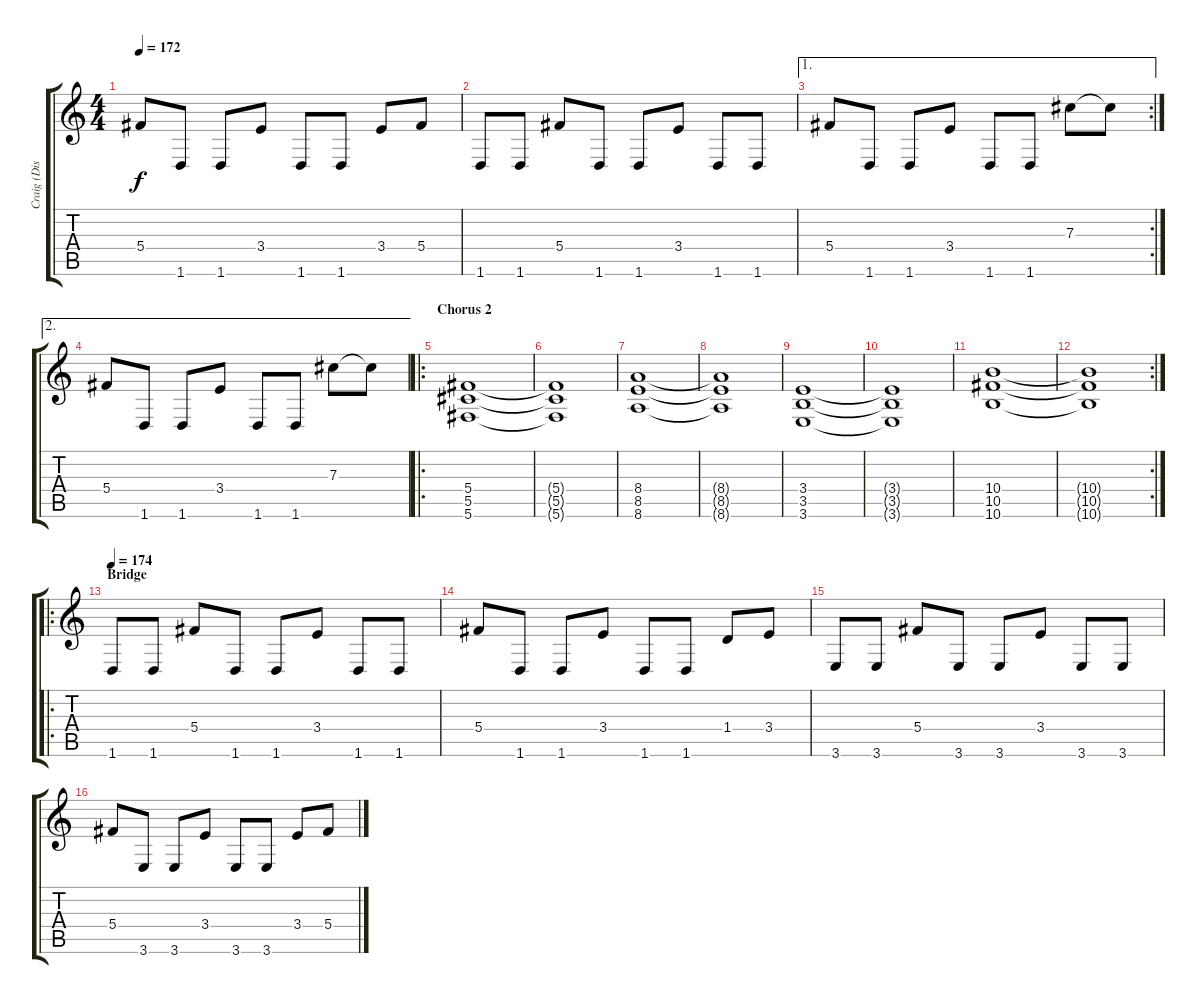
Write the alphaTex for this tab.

\track ("Craig (Dist)" "Craig (Dis") {instrument distortionguitar}
\staff {score tabs}
\tuning (Eb4 Bb3 Gb3 Db3 Ab2 Db2) {hide}
\ts (4 4)
\tempo 172
\clef g2
\ks c
5.4.8{dy f} 1.6.8 1.6.8 3.4.8 1.6.8 1.6.8 3.4.8 5.4.8 |
1.6.8 1.6.8 5.4.8 1.6.8 1.6.8 3.4.8 1.6.8 1.6.8 |
\ae 1
\rc 2
5.4.8 1.6.8 1.6.8 3.4.8 1.6.8 1.6.8 7.3.8 7.3{t}.8 |
\ae 2
5.4.8 1.6.8 1.6.8 3.4.8 1.6.8 1.6.8 7.3.8 7.3{t}.8 |
\ro
\section ("" "Chorus 2")
(5.4 5.5 5.6).1 |
(5.4{t} 5.5{t} 5.6{t}).1 |
(8.4 8.5 8.6).1 |
(8.4{t} 8.5{t} 8.6{t}).1 |
(3.4 3.5 3.6).1 |
(3.4{t} 3.5{t} 3.6{t}).1 |
(10.4 10.5 10.6).1 |
\rc 2
(10.4{t} 10.5{t} 10.6{t}).1 |
\ro
\section ("" "Bridge")
\tempo 174
1.6.8{balance 8} 1.6.8 5.4.8 1.6.8 1.6.8 3.4.8 1.6.8 1.6.8 |
5.4.8 1.6.8 1.6.8 3.4.8 1.6.8 1.6.8 1.4.8 3.4.8 |
3.6.8 3.6.8 5.4.8 3.6.8 3.6.8 3.4.8 3.6.8 3.6.8 |
5.4.8 3.6.8 3.6.8 3.4.8 3.6.8 3.6.8 3.4.8 5.4.8
